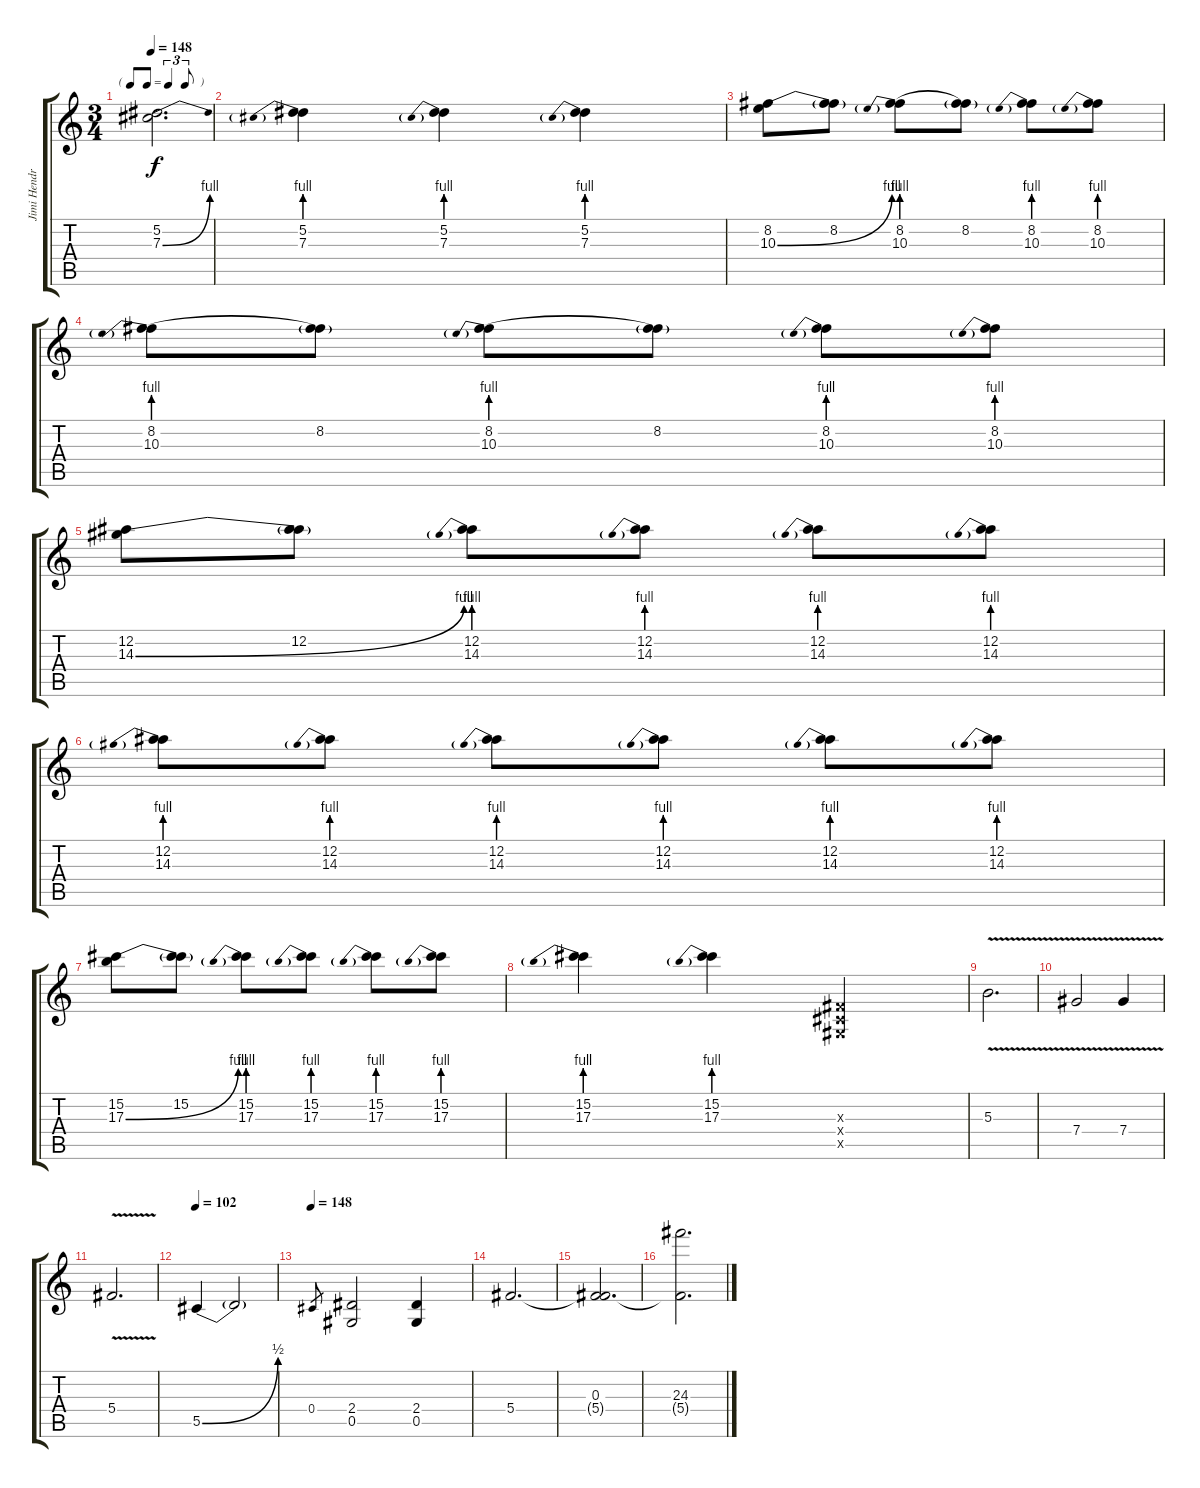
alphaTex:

\track ("Jimi Hendrix" "Jimi Hendr") {instrument overdrivenguitar}
\staff {score tabs}
\tuning (Eb4 Bb3 Gb3 Db3 Ab2 Eb2) {hide}
\ts (3 4)
\tf triplet8th
\tempo 148
\clef g2
\ks c
(5.2 7.3{be (bend 0 0 60 4)}).2{d dy f} |
(5.2 7.3{be (prebend 0 4 60 4)}).4 (5.2 7.3{be (prebend 0 4 60 4)}).4 (5.2 7.3{be (prebend 0 4 60 4)}).4 |
(8.2 10.3{be (bend 0 0 60 4)}).8 (8.2 10.3{t}).8 (8.2 10.3{be (prebend 0 4 60 4)}).8 (8.2 10.3{t}).8 (8.2 10.3{be (prebend 0 4 60 4)}).8 (8.2 10.3{be (prebend 0 4 60 4)}).8 |
(8.2 10.3{be (prebend 0 4 60 4)}).8 (8.2 10.3{t}).8 (8.2 10.3{be (prebend 0 4 60 4)}).8 (8.2 10.3{t}).8 (8.2 10.3{be (prebend 0 4 60 4)}).8 (8.2 10.3{be (prebend 0 4 60 4)}).8 |
(12.2 14.3{be (bend 0 0 60 4)}).8 (12.2 14.3{t}).8 (12.2 14.3{be (prebend 0 4 60 4)}).8 (12.2 14.3{be (prebend 0 4 60 4)}).8 (12.2 14.3{be (prebend 0 4 60 4)}).8 (12.2 14.3{be (prebend 0 4 60 4)}).8 |
(12.2 14.3{be (prebend 0 4 60 4)}).8 (12.2 14.3{be (prebend 0 4 60 4)}).8 (12.2 14.3{be (prebend 0 4 60 4)}).8 (12.2 14.3{be (prebend 0 4 60 4)}).8 (12.2 14.3{be (prebend 0 4 60 4)}).8 (12.2 14.3{be (prebend 0 4 60 4)}).8 |
(15.2 17.3{be (bend 0 0 60 4)}).8 (15.2 17.3{t}).8 (15.2 17.3{be (prebend 0 4 60 4)}).8 (15.2 17.3{be (prebend 0 4 60 4)}).8 (15.2 17.3{be (prebend 0 4 60 4)}).8 (15.2 17.3{be (prebend 0 4 60 4)}).8 |
(15.2 17.3{be (prebend 0 4 60 4)}).4 (15.2 17.3{be (prebend 0 4 60 4)}).4 (0.3{x} 0.4{x} 0.5{x}).4 |
5.3{v}.2{d} |
7.4{v}.2 7.4{v}.4 |
5.4{v}.2{d} |
\tempo 102
5.5{be (bend 0 0 60 2)}.4 5.5{t}.2 |
\tempo 148
0.4.8{gr} (2.4 0.5).2 (2.4 0.5).4 |
5.4.2{d} |
(0.3 5.4{t}).2{d} |
(24.3 5.4{t}).2{d}
